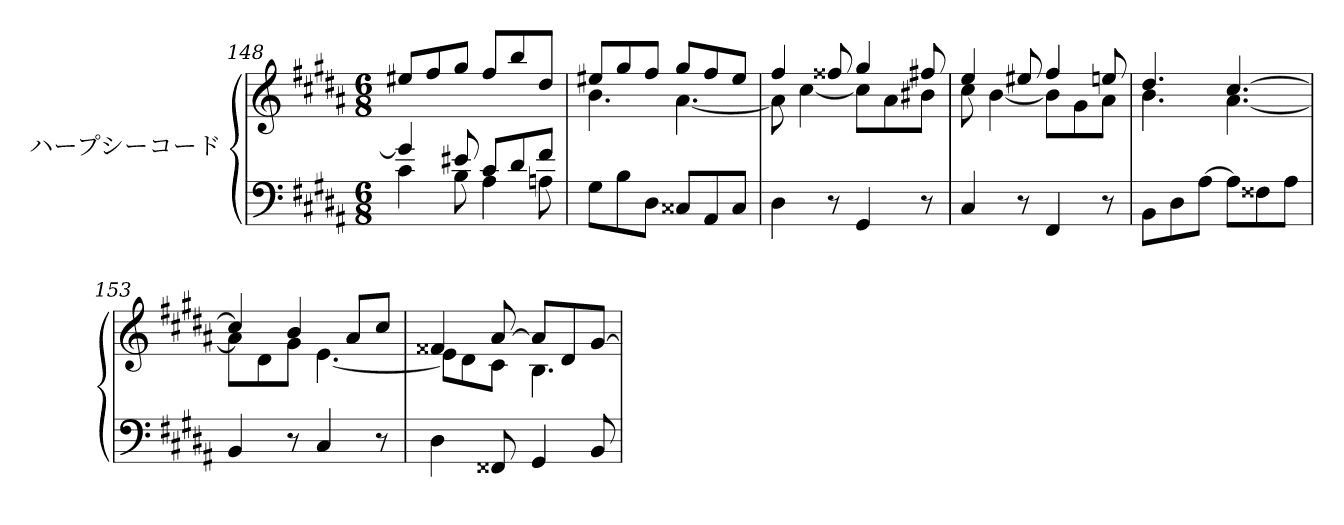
**kern	**kern
*part1	*part1
*staff2	*staff1
*I"ハープシーコード	*
!!LO:LB:g=z
*clefF4	*clefG2
*k[f#c#g#d#a#]	*k[f#c#g#d#a#]
*M6/8	*M6/8
=148	=148
*^	*
4g#/]	4c#\	8ee#X/L
.	.	8ff#/
8e#X/	8B\	8gg#/J
8c#/L	4A#\	8ff#/L
8d#/	.	8bb/
8f#/J	8An\	8dd#/J
*v	*v	*
=149	=149
*	*^
8G#\L	8ee#X/L	4.b\
8B\	8gg#/	.
8D#\J	8ff#/J	.
8C##X/L	8gg#/L	[4.a#\
8AA#/	8ff#/	.
8C##/J	8ee#/J	.
=150	=150	=150
4D#\	4ff#/	8a#\]
.	.	[4cc#\
8r	8ff##X/	.
4GG#/	4gg#/	8cc#\L]
.	.	8a#\
8r	8ff#X/	8b#X\J
=151	=151	=151
4C#/	4ee/	8cc#\
.	.	[4b\
8r	8ee#X/	.
4FF#/	4ff#/	8b\L]
.	.	8g#\
8r	8een/	8a#\J
=152	=152	=152
8BB\L	4.dd#/	4.b\
8D#\	.	.
[8A#\J	.	.
8A#\L]	[4.cc#/	[4.a#\
8F##X\	.	.
8A#\J	.	.
!!LO:LB:g=z	!!
=153	=153	=153
4BB/	4cc#/]	8a#\L]
.	.	8d#\
8r	4b/	8g#\J
4C#/	.	[4.e\
.	8a#/L	.
8r	8cc#/J	.
=154	=154	=154
4D#\	4f##X/	8e\L]
.	.	8d#\
8FF##X/	[8a#/	8c#\J
4GG#/	8a#/L]	4.B\
.	8d#/	.
8BB/	[8g#/J	.
*	*v	*v
=	=
*-	*-
